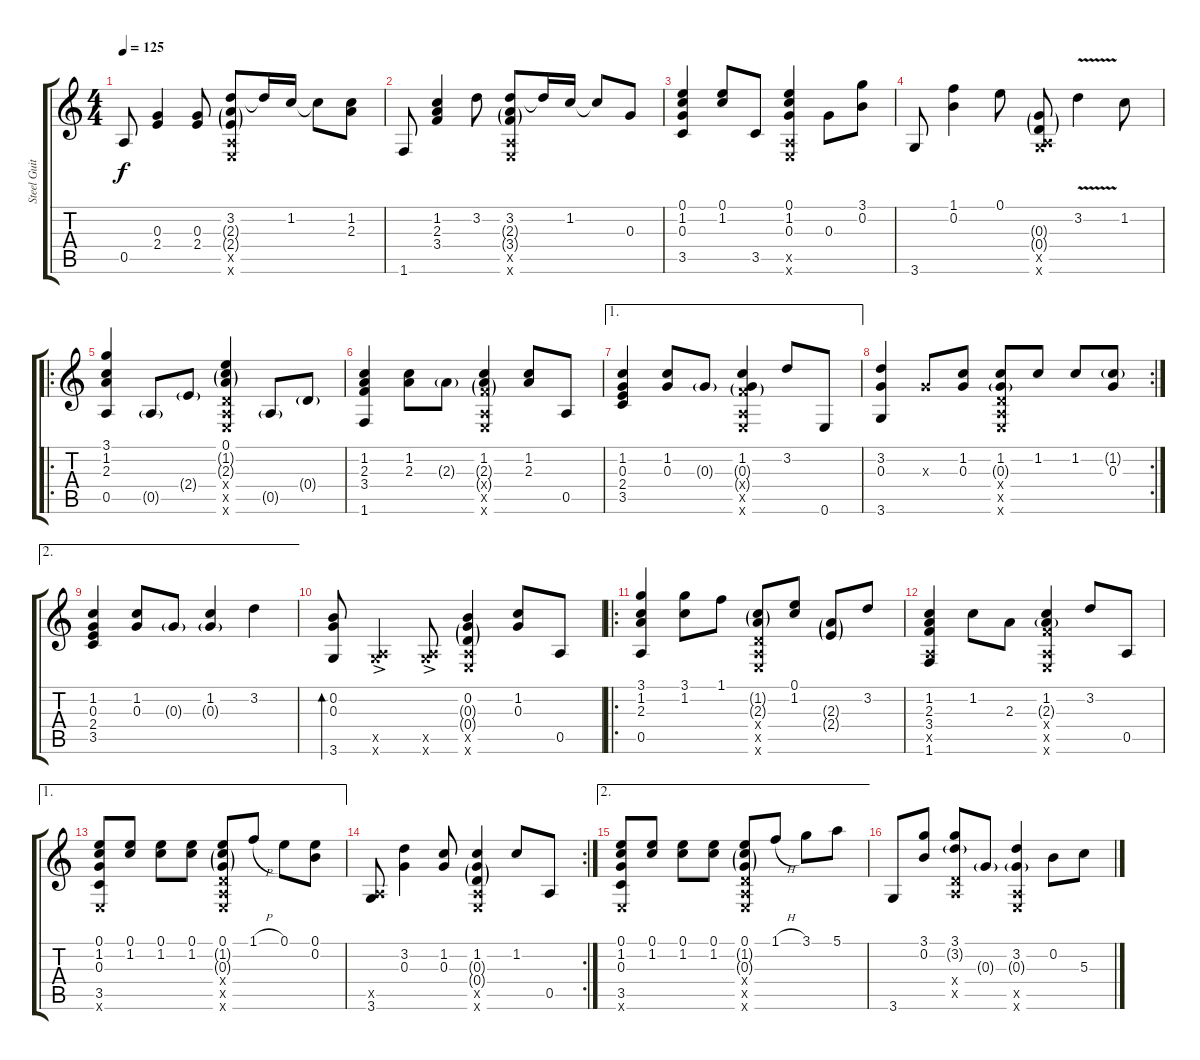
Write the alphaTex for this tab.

\track ("Steel Guitar" "Steel Guit") {instrument acousticguitarsteel}
\staff {score tabs}
\tuning (E4 B3 G3 D3 A2 E2) {hide}
\ts (4 4)
\tempo 125
\clef g2
\ks c
0.5.8{dy f} (0.3 2.4).4 (0.3 2.4).8 (3.2 2.3{g} 2.4{g} 0.5{x} 0.6{x}).8 3.2{t}.16 1.2.16 1.2{t}.8 (1.2 2.3).8 |
1.6.8 (1.2 2.3 3.4).4 3.2.8 (3.2 2.3{g} 3.4{g} 0.5{x} 0.6{x}).8 3.2{t}.16 1.2.16 1.2{t}.8 0.3.8 |
(0.1 1.2 0.3 3.5).4 (0.1 1.2).8 3.5.8 (0.1 1.2 0.3 0.5{x} 0.6{x}).4 0.3.8 (3.1 0.2).8 |
3.6.8 (1.1 0.2).4 0.1.8 (0.3{g} 0.4{g} 0.5{x} 3.6{x}).8 3.2{v}.4 1.2.8 |
\ro
(3.1 1.2 2.3 0.5).4 0.5{g}.8 2.4{g}.8 (0.1 1.2{g} 2.3{g} 0.4{x} 0.5{x} 0.6{x}).4 0.5{g}.8 0.4{g}.8 |
(1.2 2.3 3.4 1.6).4 (1.2 2.3).8 2.3{g}.8 (1.2 2.3{g} 3.4{g x} 0.5{x} 0.6{x}).4 (1.2 2.3).8 0.5.8 |
\ae 1
(1.2 0.3 2.4 3.5).4 (1.2 0.3).8 0.3{g}.8 (1.2 0.3{g} 3.4{g x} 0.5{x} 0.6{x}).4 3.2.8 0.6.8 |
\rc 2
(3.2 0.3 3.6).4 0.3{x}.8 (1.2 0.3).8 (1.2 0.3{g} 0.4{x} 0.5{x} 0.6{x}).8 1.2.8 1.2.8 (1.2{g} 0.3).8 |
\ae 2
(1.2 0.3 2.4 3.5).4 (1.2 0.3).8 0.3{g}.8 (1.2 0.3{g}).4 3.2.4 |
(0.2 0.3 3.6).8{bd 120} (0.5{x} 3.6{ac x}).4 (0.5{x} 3.6{ac x}).8 (0.2 0.3{g} 0.4{g} 0.5{x} 0.6{x}).4 (1.2 0.3).8 0.5.8 |
\ro
(3.1 1.2 2.3 0.5).4 (3.1 1.2).8 1.1.8 (1.2{g} 2.3{g} 0.4{x} 0.5{x} 0.6{x}).8 (0.1 1.2).8 (2.3{g} 2.4{g}).8 3.2.8 |
(1.2 2.3 3.4 0.5{x} 1.6).4 1.2.8 2.3.8 (1.2 2.3{g} 3.4{x} 0.5{x} 0.6{x}).4 3.2.8 0.5.8 |
\ae 1
(0.1 1.2 0.3 3.5 0.6{x}).8 (0.1 1.2).8 (0.1 1.2).8 (0.1 1.2).8 (0.1 1.2{g} 0.3{g} 0.4{x} 0.5{x} 0.6{x}).8 1.1{h}.8 0.1.8 (0.1 0.2).8 |
\rc 2
(0.5{x} 3.6).8 (3.2 0.3).4 (1.2 0.3).8 (1.2 0.3{g} 0.4{g} 0.5{x} 0.6{x}).4 1.2.8 0.5.8 |
\ae 2
(0.1 1.2 0.3 3.5 0.6{x}).8 (0.1 1.2).8 (0.1 1.2).8 (0.1 1.2).8 (0.1 1.2{g} 0.3{g} 0.4{x} 0.5{x} 0.6{x}).8 1.1{h}.8 3.1.8 5.1.8 |
3.6.8 (3.1 0.2).8 (3.1 3.2{g} 0.4{x} 0.5{x}).8 0.3{g}.8 (3.2 0.3{g} 0.5{x} 0.6{x}).4 0.2.8 5.3.8
